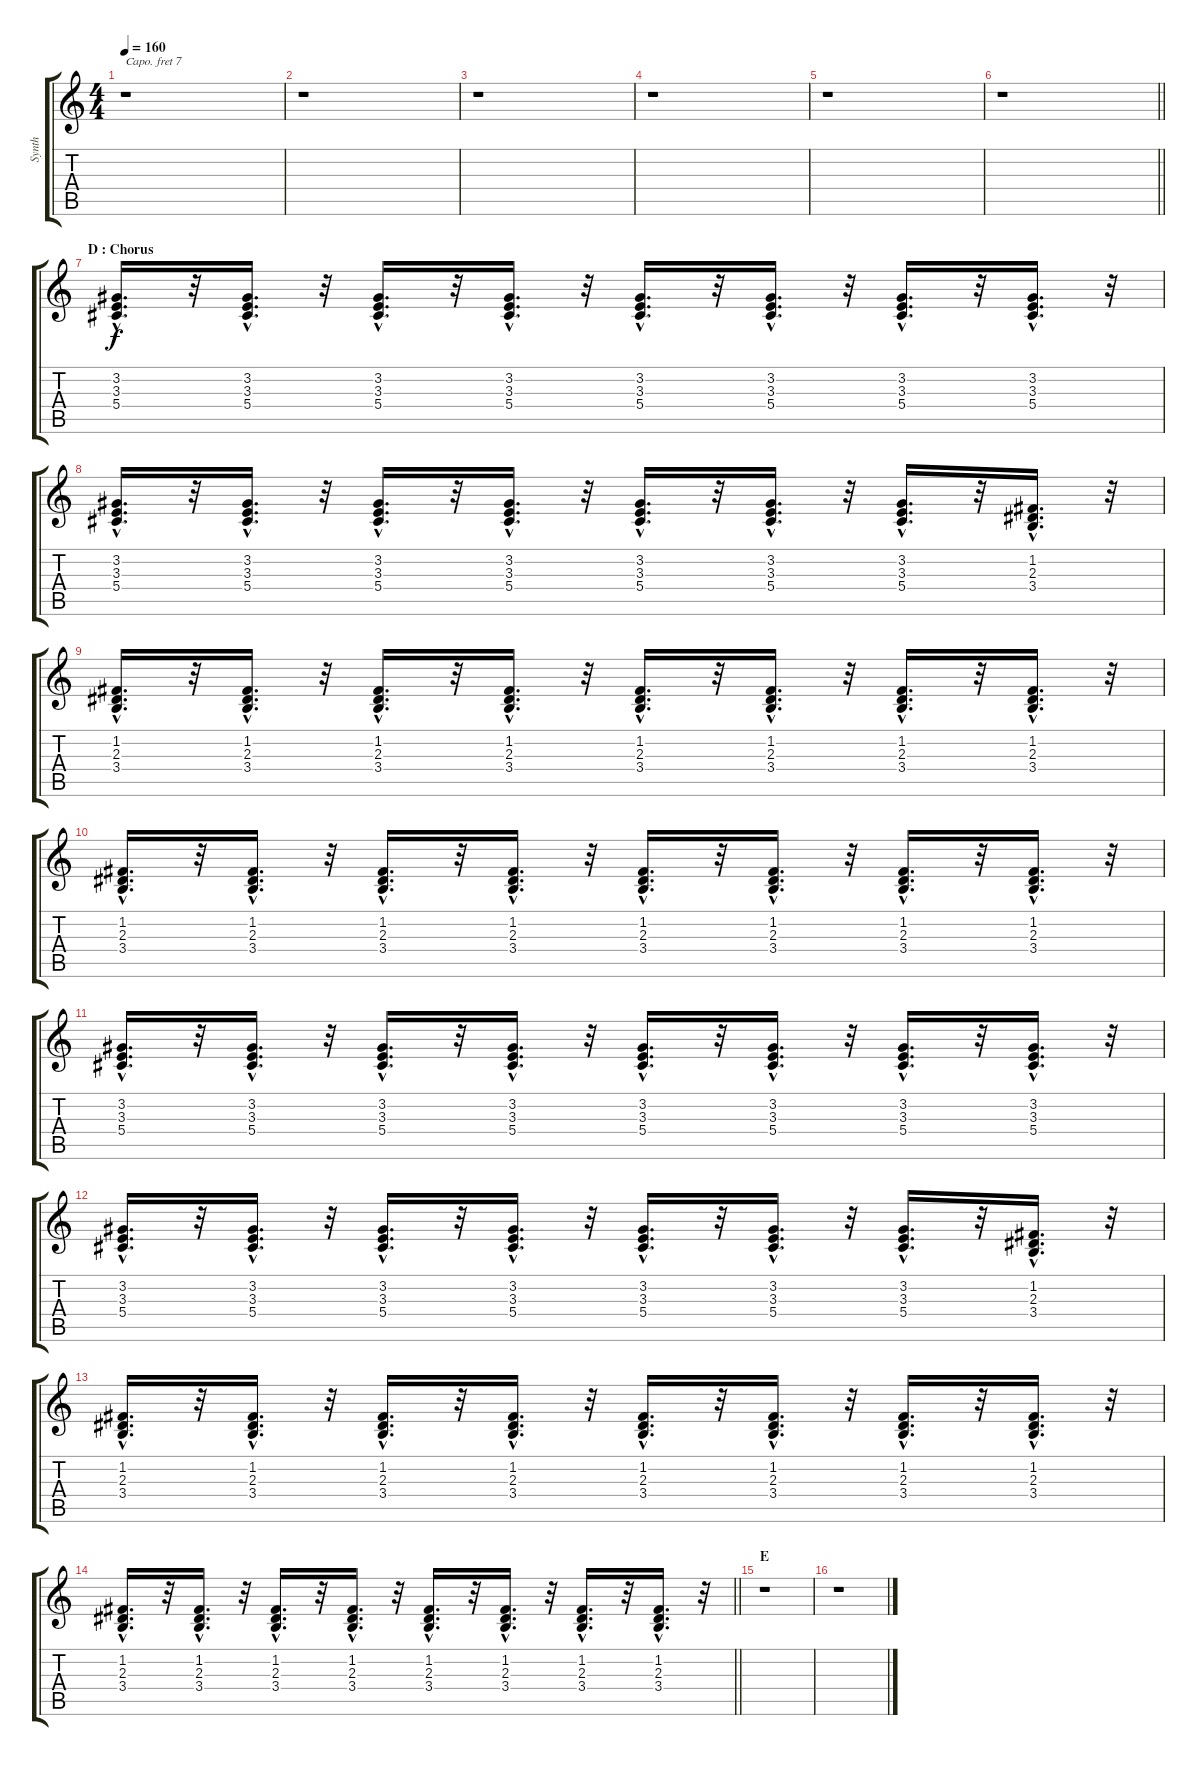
\track ("Synth" "Synth") {instrument acousticgrandpiano}
\staff {score tabs}
\capo 7
\tuning (Eb4 Bb3 Gb3 Db3 Ab2 Eb2) {hide}
\ts (4 4)
\tempo 160
\clef g2
\ks c
r.1{dy f} |
r.1 |
r.1 |
r.1 |
r.1 |
\barLineRight lightlight
r.1 |
\section ("" "D : Chorus")
(3.2{hac} 3.3{hac} 5.4{hac}).16{d} r.32 (3.2{hac} 3.3{hac} 5.4{hac}).16{d} r.32 (3.2{hac} 3.3{hac} 5.4{hac}).16{d} r.32 (3.2{hac} 3.3{hac} 5.4{hac}).16{d} r.32 (3.2{hac} 3.3{hac} 5.4{hac}).16{d} r.32 (3.2{hac} 3.3{hac} 5.4{hac}).16{d} r.32 (3.2{hac} 3.3{hac} 5.4{hac}).16{d} r.32 (3.2{hac} 3.3{hac} 5.4{hac}).16{d} r.32 |
(3.2{hac} 3.3{hac} 5.4{hac}).16{d} r.32 (3.2{hac} 3.3{hac} 5.4{hac}).16{d} r.32 (3.2{hac} 3.3{hac} 5.4{hac}).16{d} r.32 (3.2{hac} 3.3{hac} 5.4{hac}).16{d} r.32 (3.2{hac} 3.3{hac} 5.4{hac}).16{d} r.32 (3.2{hac} 3.3{hac} 5.4{hac}).16{d} r.32 (3.2{hac} 3.3{hac} 5.4{hac}).16{d} r.32 (1.2{hac} 2.3{hac} 3.4{hac}).16{d} r.32 |
(1.2{hac} 2.3{hac} 3.4{hac}).16{d} r.32 (1.2{hac} 2.3{hac} 3.4{hac}).16{d} r.32 (1.2{hac} 2.3{hac} 3.4{hac}).16{d} r.32 (1.2{hac} 2.3{hac} 3.4{hac}).16{d} r.32 (1.2{hac} 2.3{hac} 3.4{hac}).16{d} r.32 (1.2{hac} 2.3{hac} 3.4{hac}).16{d} r.32 (1.2{hac} 2.3{hac} 3.4{hac}).16{d} r.32 (1.2{hac} 2.3{hac} 3.4{hac}).16{d} r.32 |
(1.2{hac} 2.3{hac} 3.4{hac}).16{d} r.32 (1.2{hac} 2.3{hac} 3.4{hac}).16{d} r.32 (1.2{hac} 2.3{hac} 3.4{hac}).16{d} r.32 (1.2{hac} 2.3{hac} 3.4{hac}).16{d} r.32 (1.2{hac} 2.3{hac} 3.4{hac}).16{d} r.32 (1.2{hac} 2.3{hac} 3.4{hac}).16{d} r.32 (1.2{hac} 2.3{hac} 3.4{hac}).16{d} r.32 (1.2{hac} 2.3{hac} 3.4{hac}).16{d} r.32 |
(3.2{hac} 3.3{hac} 5.4{hac}).16{d} r.32 (3.2{hac} 3.3{hac} 5.4{hac}).16{d} r.32 (3.2{hac} 3.3{hac} 5.4{hac}).16{d} r.32 (3.2{hac} 3.3{hac} 5.4{hac}).16{d} r.32 (3.2{hac} 3.3{hac} 5.4{hac}).16{d} r.32 (3.2{hac} 3.3{hac} 5.4{hac}).16{d} r.32 (3.2{hac} 3.3{hac} 5.4{hac}).16{d} r.32 (3.2{hac} 3.3{hac} 5.4{hac}).16{d} r.32 |
(3.2{hac} 3.3{hac} 5.4{hac}).16{d} r.32 (3.2{hac} 3.3{hac} 5.4{hac}).16{d} r.32 (3.2{hac} 3.3{hac} 5.4{hac}).16{d} r.32 (3.2{hac} 3.3{hac} 5.4{hac}).16{d} r.32 (3.2{hac} 3.3{hac} 5.4{hac}).16{d} r.32 (3.2{hac} 3.3{hac} 5.4{hac}).16{d} r.32 (3.2{hac} 3.3{hac} 5.4{hac}).16{d} r.32 (1.2{hac} 2.3{hac} 3.4{hac}).16{d} r.32 |
(1.2{hac} 2.3{hac} 3.4{hac}).16{d} r.32 (1.2{hac} 2.3{hac} 3.4{hac}).16{d} r.32 (1.2{hac} 2.3{hac} 3.4{hac}).16{d} r.32 (1.2{hac} 2.3{hac} 3.4{hac}).16{d} r.32 (1.2{hac} 2.3{hac} 3.4{hac}).16{d} r.32 (1.2{hac} 2.3{hac} 3.4{hac}).16{d} r.32 (1.2{hac} 2.3{hac} 3.4{hac}).16{d} r.32 (1.2{hac} 2.3{hac} 3.4{hac}).16{d} r.32 |
\barLineRight lightlight
(1.2{hac} 2.3{hac} 3.4{hac}).16{d} r.32 (1.2{hac} 2.3{hac} 3.4{hac}).16{d} r.32 (1.2{hac} 2.3{hac} 3.4{hac}).16{d} r.32 (1.2{hac} 2.3{hac} 3.4{hac}).16{d} r.32 (1.2{hac} 2.3{hac} 3.4{hac}).16{d} r.32 (1.2{hac} 2.3{hac} 3.4{hac}).16{d} r.32 (1.2{hac} 2.3{hac} 3.4{hac}).16{d} r.32 (1.2{hac} 2.3{hac} 3.4{hac}).16{d} r.32 |
\section ("" "E")
r.1 |
r.1
